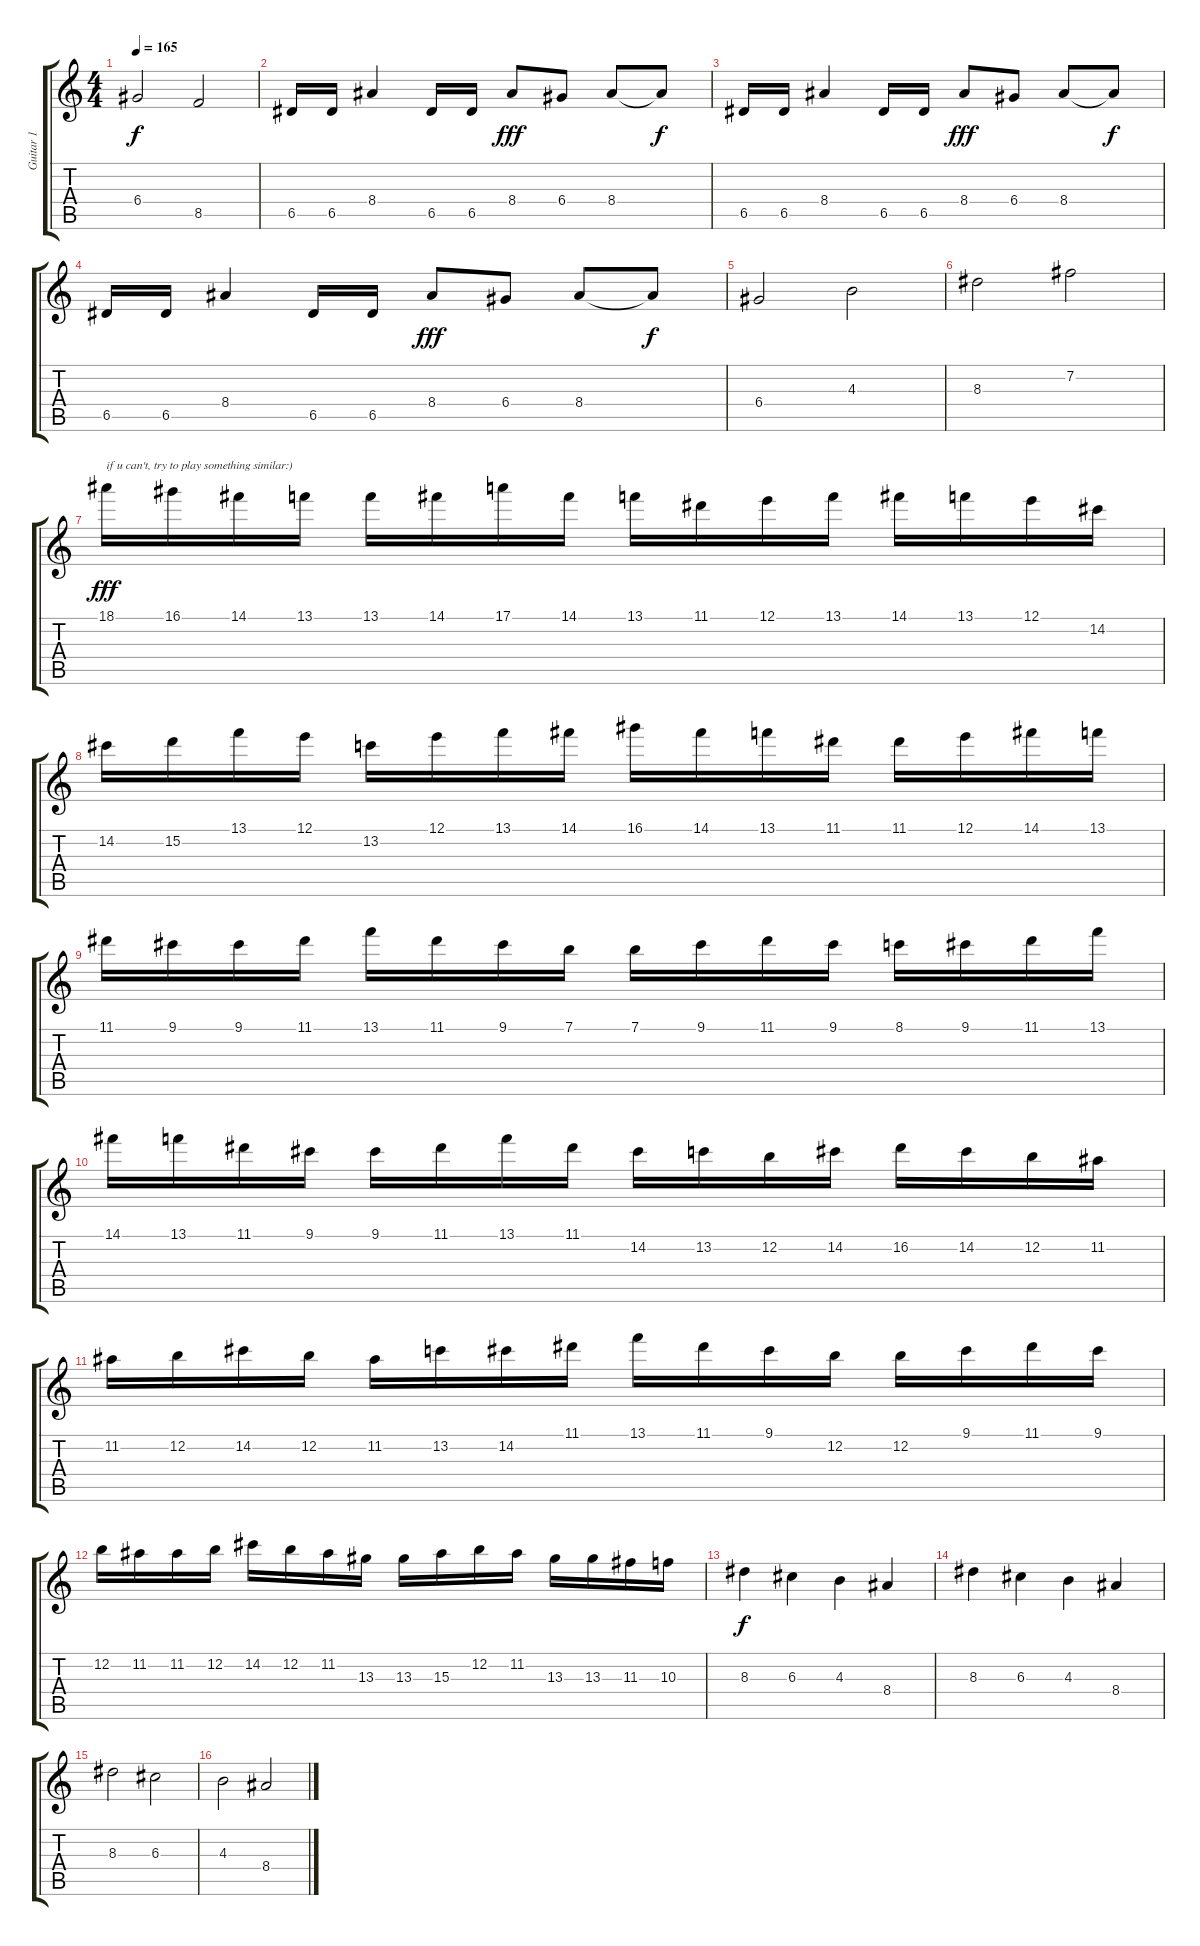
\track ("Guitar 1" "Guitar 1") {instrument distortionguitar}
\staff {score tabs}
\tuning (E4 B3 G3 D3 A2 E2) {hide}
\ts (4 4)
\tempo 165
\clef g2
\ks c
6.4.2{dy f} 8.5.2 |
6.5.16 6.5.16 8.4.4 6.5.16 6.5.16 8.4.8{dy fff} 6.4.8 8.4.8 8.4{t}.8{dy f} |
6.5.16 6.5.16 8.4.4 6.5.16 6.5.16 8.4.8{dy fff} 6.4.8 8.4.8 8.4{t}.8{dy f} |
6.5.16 6.5.16 8.4.4 6.5.16 6.5.16 8.4.8{dy fff} 6.4.8 8.4.8 8.4{t}.8{dy f} |
6.4.2 4.3.2 |
8.3.2 7.2.2 |
18.1.16{txt "if u can't, try to play something similar:)" dy fff} 16.1.16 14.1.16 13.1.16 13.1.16 14.1.16 17.1.16 14.1.16 13.1.16 11.1.16 12.1.16 13.1.16 14.1.16 13.1.16 12.1.16 14.2.16 |
14.2.16 15.2.16 13.1.16 12.1.16 13.2.16 12.1.16 13.1.16 14.1.16 16.1.16 14.1.16 13.1.16 11.1.16 11.1.16 12.1.16 14.1.16 13.1.16 |
11.1.16 9.1.16 9.1.16 11.1.16 13.1.16 11.1.16 9.1.16 7.1.16 7.1.16 9.1.16 11.1.16 9.1.16 8.1.16 9.1.16 11.1.16 13.1.16 |
14.1.16 13.1.16 11.1.16 9.1.16 9.1.16 11.1.16 13.1.16 11.1.16 14.2.16 13.2.16 12.2.16 14.2.16 16.2.16 14.2.16 12.2.16 11.2.16 |
11.2.16 12.2.16 14.2.16 12.2.16 11.2.16 13.2.16 14.2.16 11.1.16 13.1.16 11.1.16 9.1.16 12.2.16 12.2.16 9.1.16 11.1.16 9.1.16 |
12.2.16 11.2.16 11.2.16 12.2.16 14.2.16 12.2.16 11.2.16 13.3.16 13.3.16 15.3.16 12.2.16 11.2.16 13.3.16 13.3.16 11.3.16 10.3.16 |
8.3.4{dy f} 6.3.4 4.3.4 8.4.4 |
8.3.4 6.3.4 4.3.4 8.4.4 |
8.3.2 6.3.2 |
4.3.2 8.4.2
